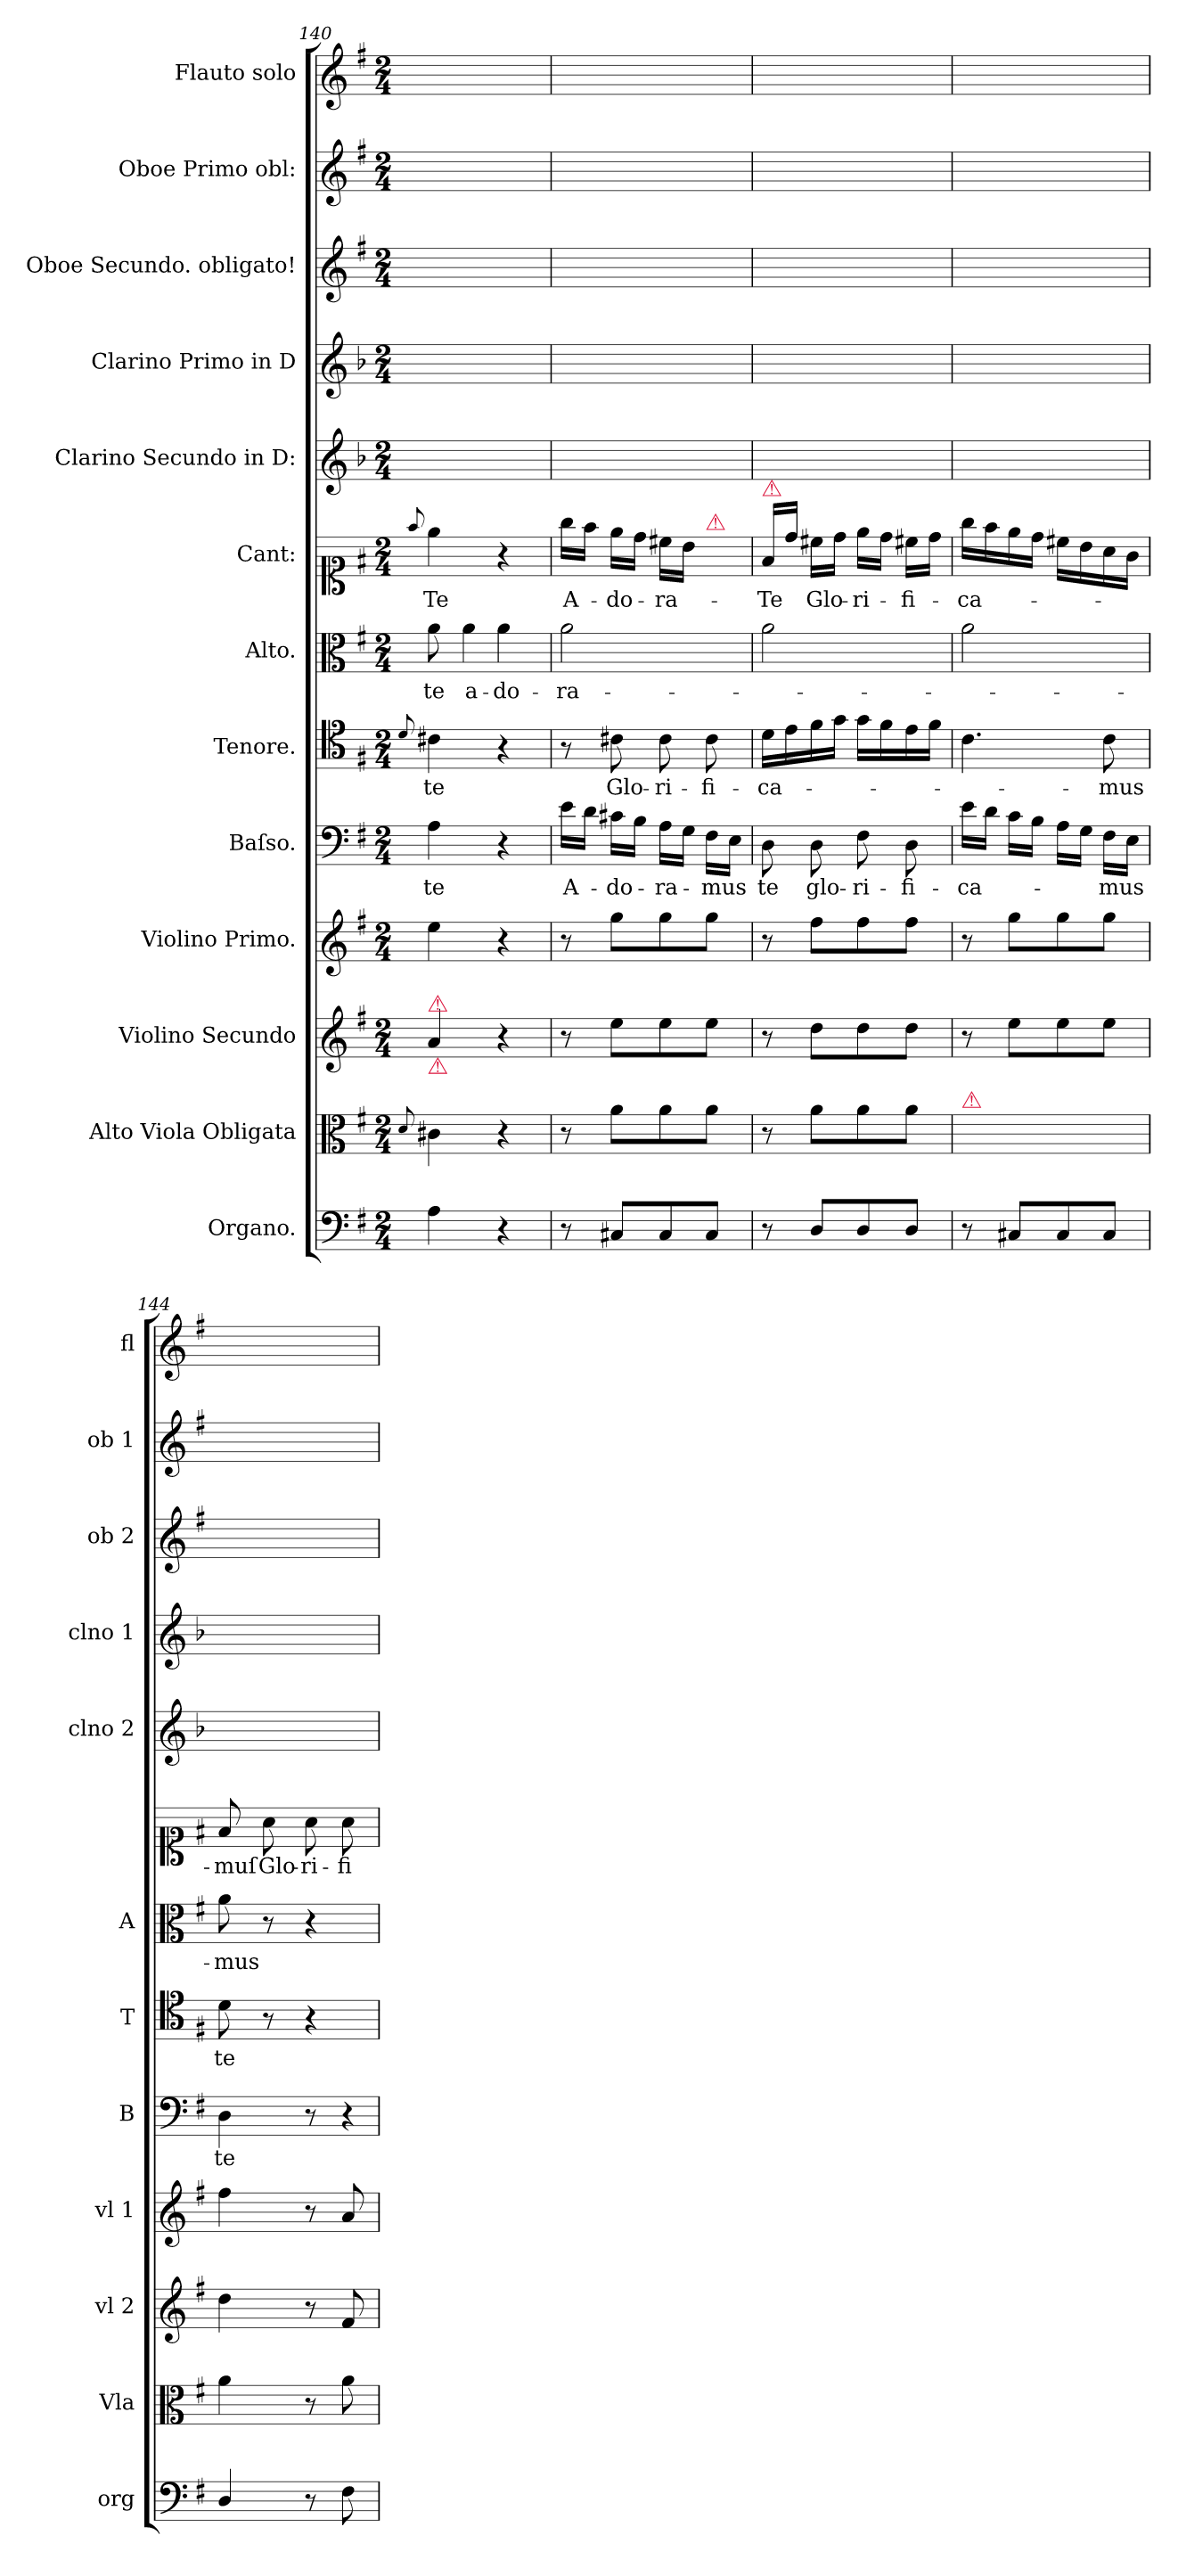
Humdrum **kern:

**kern	**kern	**kern	**kern	**kern	**text	**kern	**text	**kern	**text	**kern	**text	**kern	**kern	**kern	**kern	**kern
*part13	*part12	*part11	*part10	*part9	*part9	*part8	*part8	*part7	*part7	*part6	*part6	*part5	*part4	*part3	*part2	*part1
*staff13	*staff12	*staff11	*staff10	*staff9	*staff9	*staff8	*staff8	*staff7	*staff7	*staff6	*staff6	*staff5	*staff4	*staff3	*staff2	*staff1
*I"Organo.	*I"Alto Viola Obligata	*I"Violino Secundo	*I"Violino Primo.	*I"Baſso.	*	*I"Tenore.	*	*I"Alto.	*	*I"Cant:	*	*I"Clarino Secundo in D:	*I"Clarino Primo in D	*I"Oboe Secundo. obligato!	*I"Oboe Primo obl:	*I"Flauto solo
*I'org	*I'Vla	*I'vl 2	*I'vl 1	*I'B	*	*I'T	*	*I'A	*	*	*	*I'clno 2	*I'clno 1	*I'ob 2	*I'ob 1	*I'fl
*clefF4	*clefC3	*clefG2	*clefG2	*clefF4	*	*clefC4	*	*clefC3	*	*clefC1	*	*clefG2	*clefG2	*clefG2	*clefG2	*clefG2
*	*	*	*	*	*	*	*	*	*	*	*	*ITrd-1c-2	*ITrd-1c-2	*	*	*
*k[f#]	*k[f#]	*k[f#]	*k[f#]	*k[f#]	*	*k[f#]	*	*k[f#]	*	*k[f#]	*	*k[f#]	*k[f#]	*k[f#]	*k[f#]	*k[f#]
*G:	*G:	*G:	*G:	*G:	*	*G:	*	*G:	*	*G:	*	*G:	*G:	*G:	*G:	*G:
*M2/4	*M2/4	*M2/4	*M2/4	*M2/4	*	*M2/4	*	*M2/4	*	*M2/4	*	*M2/4	*M2/4	*M2/4	*M2/4	*M2/4
=140	=140	=140	=140	=140	=140	=140	=140	=140	=140	=140	=140	=140	=140	=140	=140	=140
.	8qqd/	.	.	.	.	8qqd/	.	.	.	8qqff#/	.	.	.	.	.	.
!	!	!LO:TX:a:color=crimson:t=⚠	!	!	!	!	!	!	!	!	!	!	!	!	!	!
!	!	!LO:TX:b:color=crimson:t=⚠	!	!	!	!	!	!	!	!	!	!	!	!	!	!
4A\	4c#X\	4a/	4ee\	4A\	te	4c#X\	te	8a\	te	4ee\	Te	2ryy	2ryy	2ryy	2ryy	2ryy
!	!	!	!	!	!	!	!	!LO:N:vis=4	!	!	!	!	!	!	!	!
.	.	.	.	.	.	.	.	8a\	a-	.	.	.	.	.	.	.
4r	4r	4r	4r	4r	.	4r	.	4a\	-do-	4r	.	.	.	.	.	.
=141	=141	=141	=141	=141	=141	=141	=141	=141	=141	=141	=141	=141	=141	=141	=141	=141
8r	8r	8r	8r	16e\LL	A-	8r	.	2a\	-ra-	16gg\LL	A-	2ryy	2ryy	2ryy	2ryy	2ryy
.	.	.	.	16d\JJ	.	.	.	.	.	16ff#\JJ	.	.	.	.	.	.
8C#X/L	8a\L	8ee\L	8gg\L	16c#X\LL	-do-	8c#X\	Glo-	.	.	16ee\LL	-do-	.	.	.	.	.
.	.	.	.	16B\JJ	.	.	.	.	.	16dd\JJ	.	.	.	.	.	.
8C#/	8a\	8ee\	8gg\	16A\LL	-ra-	8c#\	-ri-	.	.	16cc#X\LL	-ra-	.	.	.	.	.
.	.	.	.	16G\JJ	.	.	.	.	.	16b\JJ	.	.	.	.	.	.
!	!	!	!	!	!	!	!	!	!	!LO:TX:a:color=crimson:t=⚠	!	!	!	!	!	!
8C#/J	8a\J	8ee\J	8gg\J	16F#\LL	-mus	8c#\	-fi-	.	.	8ryy	.	.	.	.	.	.
.	.	.	.	16E\JJ	.	.	.	.	.	.	.	.	.	.	.	.
=142	=142	=142	=142	=142	=142	=142	=142	=142	=142	=142	=142	=142	=142	=142	=142	=142
!	!	!	!	!	!	!	!	!	!	!LO:TX:a:color=crimson:t=⚠	!	!	!	!	!	!
8r	8r	8r	8r	8D\	te	16d\LL	-ca-	2a\	.	16f#/LL	Te	2ryy	2ryy	2ryy	2ryy	2ryy
.	.	.	.	.	.	16e\	.	.	.	16dd\JJ	.	.	.	.	.	.
8D/L	8a\L	8dd\L	8ff#\L	8D\	glo-	16f#\	.	.	.	16cc#X\LL	Glo-	.	.	.	.	.
.	.	.	.	.	.	16g\JJ	.	.	.	16dd\JJ	.	.	.	.	.	.
8D/	8a\	8dd\	8ff#\	8F#\	-ri-	16g\LL	.	.	.	16ee\LL	-ri-	.	.	.	.	.
.	.	.	.	.	.	16f#\	.	.	.	16dd\JJ	.	.	.	.	.	.
8D/J	8a\J	8dd\J	8ff#\J	8D\	-fi-	16e\	.	.	.	16cc#X\LL	-fi-	.	.	.	.	.
.	.	.	.	.	.	16f#\JJ	.	.	.	16dd\JJ	.	.	.	.	.	.
=143	=143	=143	=143	=143	=143	=143	=143	=143	=143	=143	=143	=143	=143	=143	=143	=143
!	!LO:TX:a:color=crimson:t=⚠	!	!	!	!	!	!	!	!	!	!	!	!	!	!	!
8r	8ryy	8r	8r	16e\LL	-ca-	4.c\	.	2a\	.	16gg\LL	-ca-	2ryy	2ryy	2ryy	2ryy	2ryy
.	.	.	.	16d\JJ	.	.	.	.	.	16ff#\	.	.	.	.	.	.
8C#X/L	8a\Lyy	8ee\L	8gg\L	16c\LL	.	.	.	.	.	16ee\	.	.	.	.	.	.
.	.	.	.	16B\JJ	.	.	.	.	.	16dd\JJ	.	.	.	.	.	.
8C#/	8a\yy	8ee\	8gg\	16A\LL	.	.	.	.	.	16cc#X\LL	.	.	.	.	.	.
.	.	.	.	16G\JJ	.	.	.	.	.	16b\	.	.	.	.	.	.
8C#/J	8a\Jyy	8ee\J	8gg\J	16F#\LL	-mus	8c\	-mus	.	.	16a\	.	.	.	.	.	.
.	.	.	.	16E\JJ	.	.	.	.	.	16g\JJ	.	.	.	.	.	.
=144	=144	=144	=144	=144	=144	=144	=144	=144	=144	=144	=144	=144	=144	=144	=144	=144
4D/	4a\	4dd\	4ff#\	4D\	te	8d\	te	8a\	-mus	8f#/	-muſ	2ryy	2ryy	2ryy	2ryy	2ryy
.	.	.	.	.	.	8r	.	8r	.	8a\	Glo-	.	.	.	.	.
8r	8r	8r	8r	8r	.	4r	.	4r	.	8a\	-ri-	.	.	.	.	.
!	!	!	!	!LO:N:vis=4	!	!	!	!	!	!	!	!	!	!	!	!
8F#\	8a\	8f#/	8a/	8r	.	.	.	.	.	8a\	-fi-	.	.	.	.	.
=	=	=	=	=	=	=	=	=	=	=	=	=	=	=	=	=
*-	*-	*-	*-	*-	*-	*-	*-	*-	*-	*-	*-	*-	*-	*-	*-	*-
